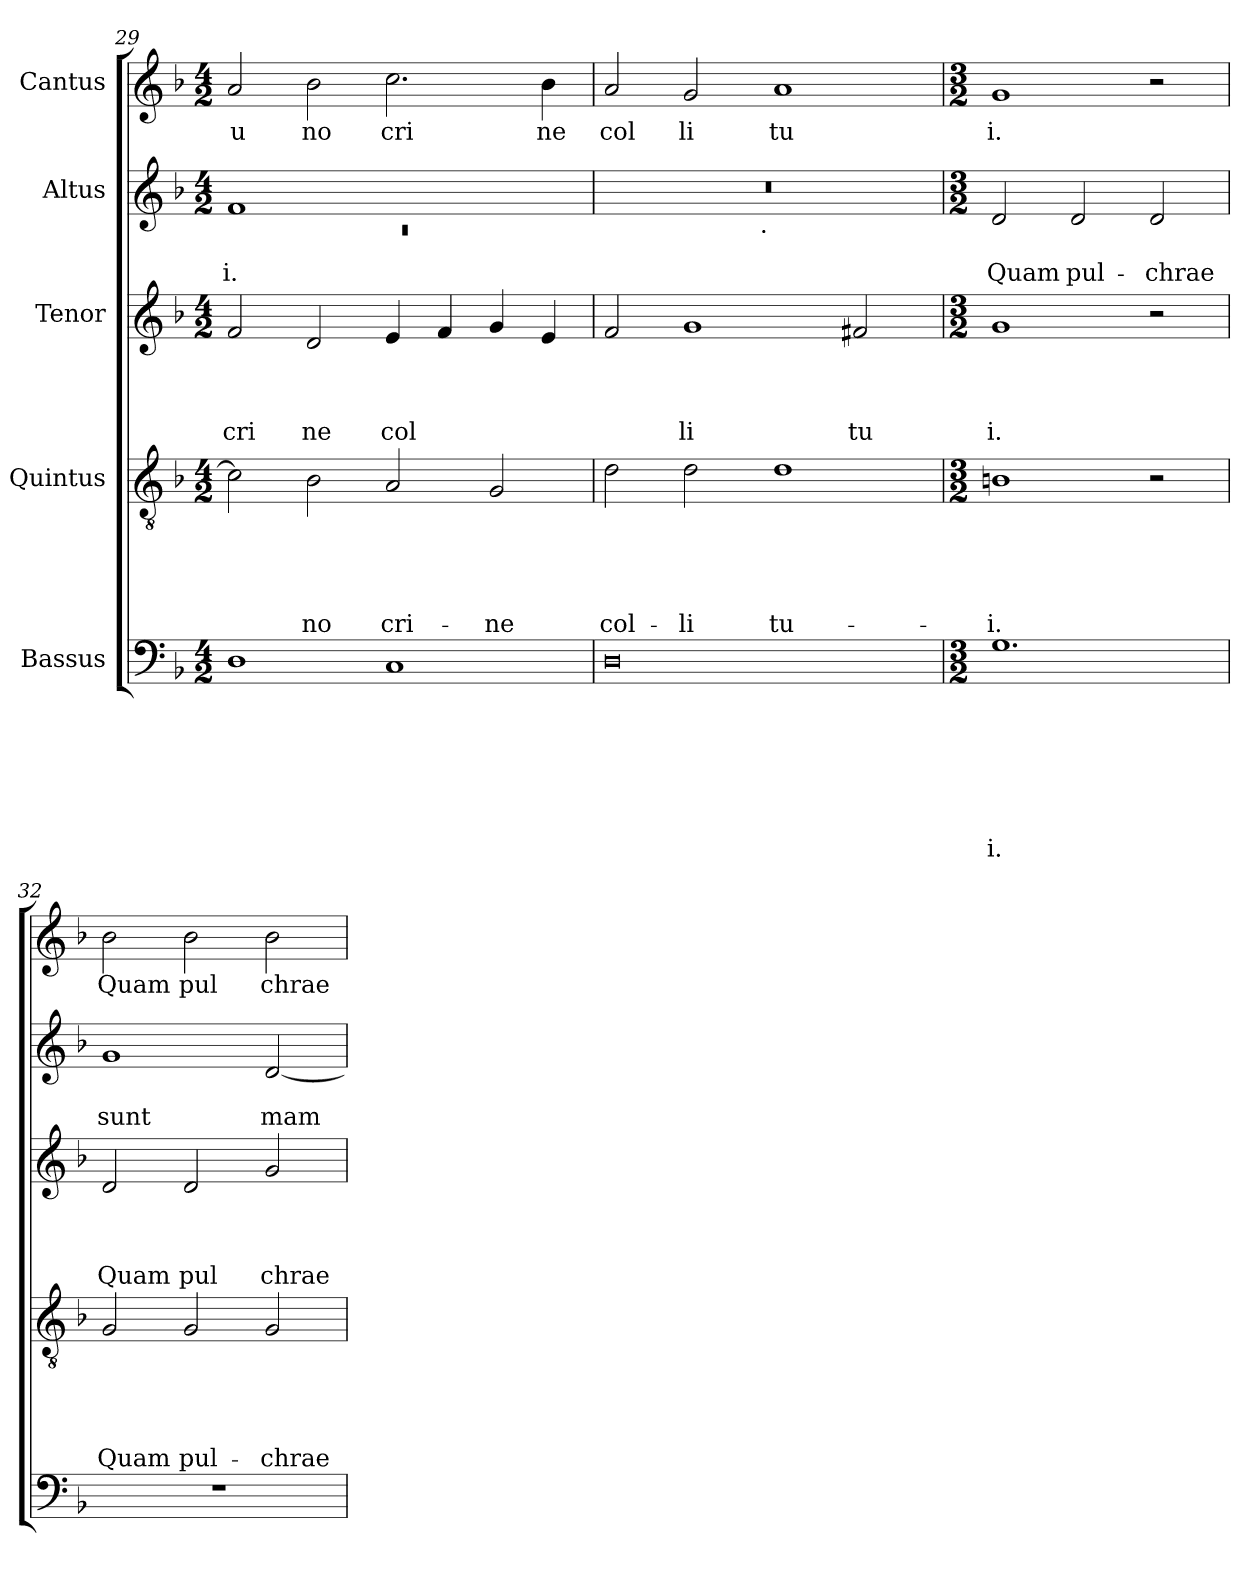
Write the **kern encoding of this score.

**kern	**text	**text	**text	**text	**text	**text	**text	**kern	**text	**text	**text	**text	**text	**kern	**text	**text	**text	**text	**kern	**text	**text	**kern	**text
*part5	*part5	*part5	*part5	*part5	*part5	*part5	*part5	*part4	*part4	*part4	*part4	*part4	*part4	*part3	*part3	*part3	*part3	*part3	*part2	*part2	*part2	*part1	*part1
*staff5	*staff5	*staff5	*staff5	*staff5	*staff5	*staff5	*staff5	*staff4	*staff4	*staff4	*staff4	*staff4	*staff4	*staff3	*staff3	*staff3	*staff3	*staff3	*staff2	*staff2	*staff2	*staff1	*staff1
*I"Bassus	*	*	*	*	*	*	*	*I"Quintus	*	*	*	*	*	*I"Tenor	*	*	*	*	*I"Altus	*	*	*I"Cantus	*
*clefF4	*	*	*	*	*	*	*	*clefGv2	*	*	*	*	*	*clefG2	*	*	*	*	*clefG2	*	*	*clefG2	*
*k[b-]	*	*	*	*	*	*	*	*k[b-]	*	*	*	*	*	*k[b-]	*	*	*	*	*k[b-]	*	*	*k[b-]	*
*F:	*	*	*	*	*	*	*	*F:	*	*	*	*	*	*F:	*	*	*	*	*F:	*	*	*F:	*
*M4/2	*	*	*	*	*	*	*	*M4/2	*	*	*	*	*	*M4/2	*	*	*	*	*M4/2	*	*	*M4/2	*
=29	=29	=29	=29	=29	=29	=29	=29	=29	=29	=29	=29	=29	=29	=29	=29	=29	=29	=29	=29	=29	=29	=29	=29
*	*	*	*	*	*	*	*	*	*	*	*	*	*	*	*	*	*	*	*^	*	*	*	*
!	!	!	!	!	!	!	!	!	!	!	!	!	!	!	!	!	!	!LO:LY:b	!	!LO:N:vis=1	!	!LO:LY:b	!	!LO:LY:b
1D	.	.	.	.	.	.	.	2c\]	.	.	.	.	.	2f/	.	.	.	cri	1f	0rc	.	i.	2a/	u
!	!	!	!	!	!	!	!	!	!	!	!	!	!LO:LY:b	!	!	!	!	!LO:LY:b	!	!	!	!	!	!LO:LY:b
.	.	.	.	.	.	.	.	2B-\	.	.	.	.	-no	2d/	.	.	.	ne	.	.	.	.	2b-\	no
!	!	!	!	!	!	!	!	!	!	!	!	!	!LO:LY:b	!	!	!	!	!LO:LY:b	!	!	!	!	!	!LO:LY:b
1C	.	.	.	.	.	.	.	2A/	.	.	.	.	cri-	4e/	.	.	.	col	1ryy	.	.	.	2.cc\	cri
.	.	.	.	.	.	.	.	.	.	.	.	.	.	4f/	.	.	.	.	.	.	.	.	.	.
!	!	!	!	!	!	!	!	!	!	!	!	!	!LO:LY:b	!	!	!	!	!	!	!	!	!	!	!
.	.	.	.	.	.	.	.	2G/	.	.	.	.	-ne	4g/	.	.	.	.	.	.	.	.	.	.
!	!	!	!	!	!	!	!	!	!	!	!	!	!	!	!	!	!	!	!	!	!	!	!	!LO:LY:b
.	.	.	.	.	.	.	.	.	.	.	.	.	.	4e/	.	.	.	.	.	.	.	.	4b-\	ne
=30	=30	=30	=30	=30	=30	=30	=30	=30	=30	=30	=30	=30	=30	=30	=30	=30	=30	=30	=30	=30	=30	=30	=30	=30
!	!	!	!	!	!	!	!	!	!	!	!	!	!LO:LY:b	!	!	!	!	!	!	!	!	!	!	!LO:LY:b
0D	.	.	.	.	.	.	.	2d\	.	.	.	.	col-	2f/	.	.	.	.	0r	2ryy	.	.	2a/	col
!	!	!	!	!	!	!	!	!	!	!	!	!	!LO:LY:b	!	!	!	!	!LO:LY:b	!	!	!	!	!	!LO:LY:b
.	.	.	.	.	.	.	.	2d\	.	.	.	.	-li	1g	.	.	.	li	.	4...ryy	.	.	2g/	li
!	!	!	!	!	!	!	!	!	!	!	!	!	!	!	!	!	!	!	!	!LO:TX:b:t=.	!	!	!	!
.	.	.	.	.	.	.	.	.	.	.	.	.	.	.	.	.	.	.	.	1ryy	.	.	.	.
!	!	!	!	!	!	!	!	!	!	!	!	!	!LO:LY:b	!	!	!	!	!	!	!	!	!	!	!LO:LY:b
.	.	.	.	.	.	.	.	1d	.	.	.	.	tu-	.	.	.	.	.	.	.	.	.	1a	tu
!	!	!	!	!	!	!	!	!	!	!	!	!	!	!	!	!	!	!LO:LY:b	!	!	!	!	!	!
.	.	.	.	.	.	.	.	.	.	.	.	.	.	2f#/	.	.	.	tu	.	.	.	.	.	.
.	.	.	.	.	.	.	.	.	.	.	.	.	.	.	.	.	.	.	.	32ryy	.	.	.	.
*	*	*	*	*	*	*	*	*	*	*	*	*	*	*	*	*	*	*	*v	*v	*	*	*	*
=31	=31	=31	=31	=31	=31	=31	=31	=31	=31	=31	=31	=31	=31	=31	=31	=31	=31	=31	=31	=31	=31	=31	=31
*M3/2	*	*	*	*	*	*	*	*M3/2	*	*	*	*	*	*M3/2	*	*	*	*	*M3/2	*	*	*M3/2	*
*	*	*	*	*	*	*	*	*	*	*	*	*	*	*	*	*	*	*	*^	*	*	*	*
!	!	!	!	!	!	!	!LO:LY:b	!	!	!	!	!	!LO:LY:b	!	!	!	!	!LO:LY:b	!	!	!	!LO:LY:b	!	!LO:LY:b
*	*	*	*	*	*	*	*	*	*	*	*	*	*	*	*	*	*	*	*v	*v	*	*	*	*
1.G	.	.	.	.	.	.	-i.	1Bn	.	.	.	.	-i.	1g	.	.	.	i.	2d/	.	Quam	1g	i.
!	!	!	!	!	!	!	!	!	!	!	!	!	!	!	!	!	!	!	!	!	!LO:LY:b	!	!
.	.	.	.	.	.	.	.	.	.	.	.	.	.	.	.	.	.	.	2d/	.	pul-	.	.
!	!	!	!	!	!	!	!	!	!	!	!	!	!	!	!	!	!	!	!	!	!LO:LY:b	!	!
.	.	.	.	.	.	.	.	2r	.	.	.	.	.	2r	.	.	.	.	2d/	.	-chrae	2r	.
=32	=32	=32	=32	=32	=32	=32	=32	=32	=32	=32	=32	=32	=32	=32	=32	=32	=32	=32	=32	=32	=32	=32	=32
!LO:N:vis=1	!	!	!	!	!	!	!	!	!	!	!	!	!LO:LY:b	!	!	!	!	!LO:LY:b	!	!	!LO:LY:b	!	!LO:LY:b
1.r	.	.	.	.	.	.	.	2G/	.	.	.	.	Quam	2d/	.	.	.	Quam	1g	.	sunt	2b-\	Quam
!	!	!	!	!	!	!	!	!	!	!	!	!	!LO:LY:b	!	!	!	!	!LO:LY:b	!	!	!	!	!LO:LY:b
.	.	.	.	.	.	.	.	2G/	.	.	.	.	pul-	2d/	.	.	.	pul	.	.	.	2b-\	pul
!	!	!	!	!	!	!	!	!	!	!	!	!	!LO:LY:b	!	!	!	!	!LO:LY:b	!	!	!LO:LY:b	!	!LO:LY:b
.	.	.	.	.	.	.	.	2G/	.	.	.	.	-chrae	2g/	.	.	.	chrae	[<2d/	.	mam-	2b-\	chrae
=	=	=	=	=	=	=	=	=	=	=	=	=	=	=	=	=	=	=	=	=	=	=	=
*-	*-	*-	*-	*-	*-	*-	*-	*-	*-	*-	*-	*-	*-	*-	*-	*-	*-	*-	*-	*-	*-	*-	*-
